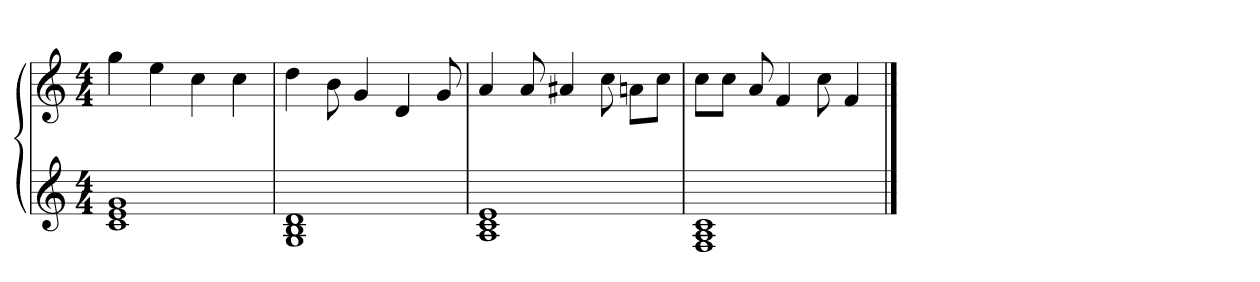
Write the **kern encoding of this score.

**kern	**kern
*part2	*part1
*staff2	*staff1
*clefG2	*clefG2
*M4/4	*M4/4
=1	=1
1c 1e 1g	4gg
.	4ee
.	4cc
.	4cc
=2	=2
1G 1B 1d	4dd
.	8b
.	4g
.	4d
.	8g
=3	=3
1A 1c 1e	4a
.	8a
.	4a#X
.	8cc
.	8an\L
.	8cc\J
=4	=4
1F 1A 1c	8cc\L
.	8cc\J
.	8a
.	4f
.	8cc
.	4f
==	==
*-	*-
